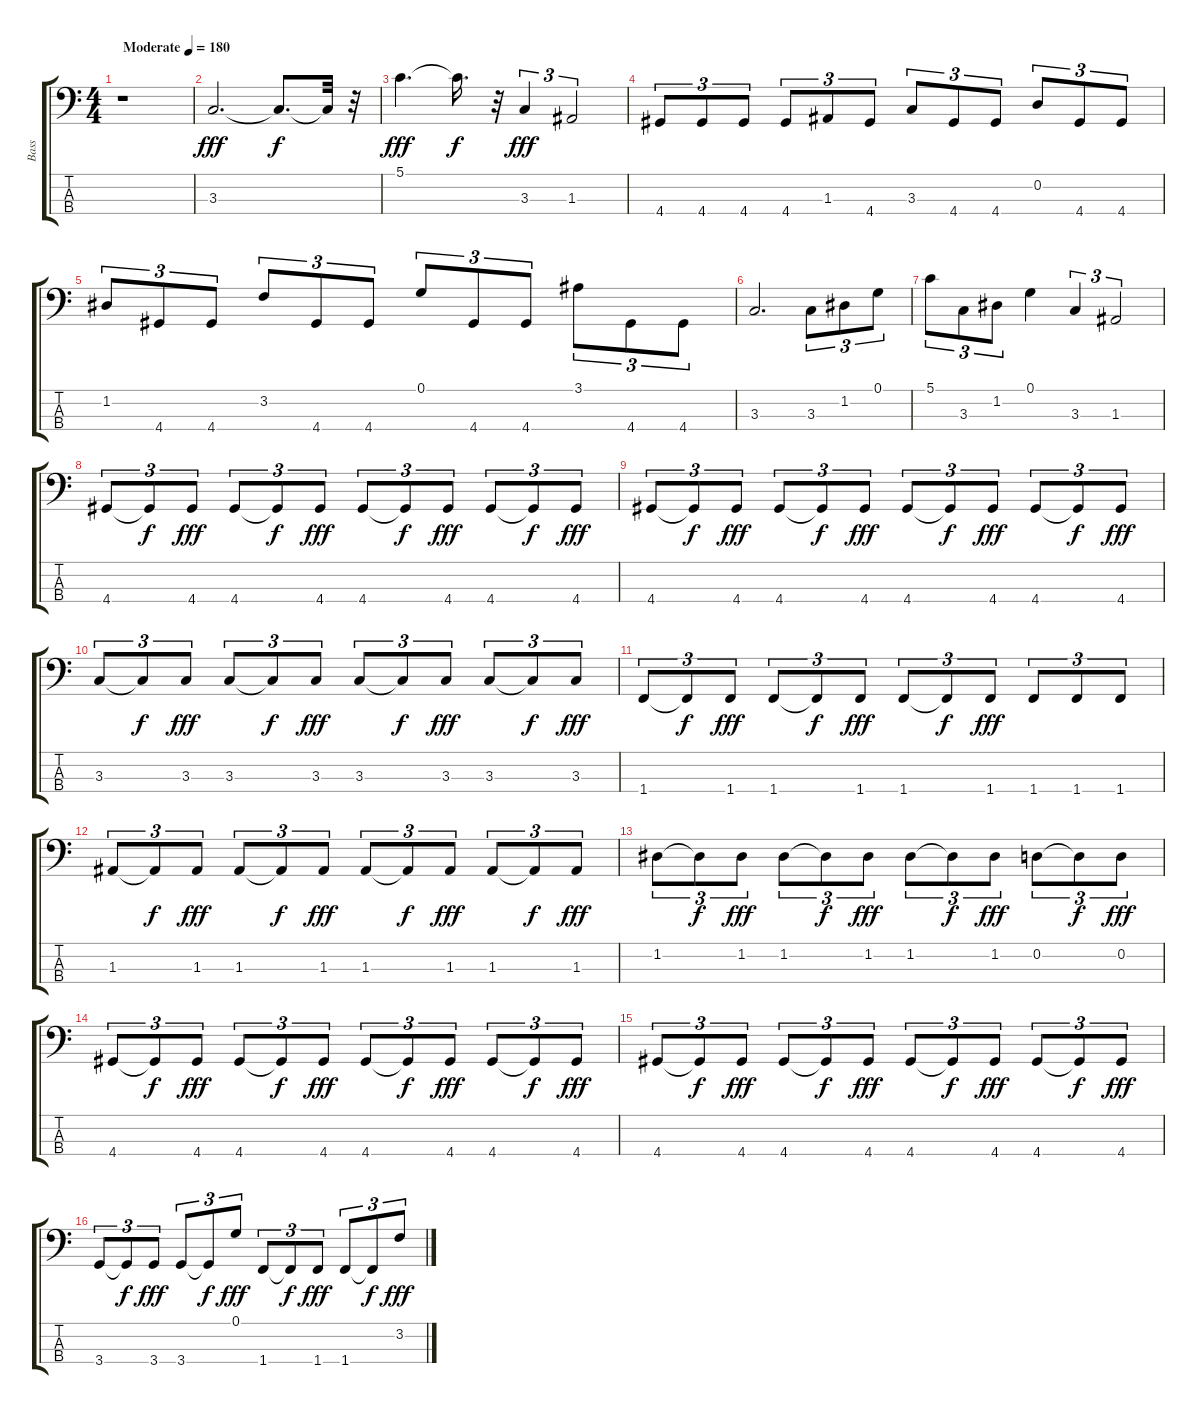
\track ("Bass" "Bass") {instrument electricbasspick}
\staff {score tabs}
\tuning (G2 D2 A1 E1) {hide}
\ts (4 4)
\tempo (180 "Moderate")
\clef f4
\ks c
r.1{dy fff instrument electricbasspick} |
3.3.2{d} 3.3{t}.8{d dy f} 3.3{t}.32 r.32 |
5.1.4{d dy fff} 5.1{t}.16{d dy f} r.32 3.3.4{tu (3 2) dy fff} 1.3.2{tu (3 2)} |
4.4.8{tu (3 2)} 4.4.8{tu (3 2)} 4.4.8{tu (3 2)} 4.4.8{tu (3 2)} 1.3.8{tu (3 2)} 4.4.8{tu (3 2)} 3.3.8{tu (3 2)} 4.4.8{tu (3 2)} 4.4.8{tu (3 2)} 0.2.8{tu (3 2)} 4.4.8{tu (3 2)} 4.4.8{tu (3 2)} |
1.2.8{tu (3 2)} 4.4.8{tu (3 2)} 4.4.8{tu (3 2)} 3.2.8{tu (3 2)} 4.4.8{tu (3 2)} 4.4.8{tu (3 2)} 0.1.8{tu (3 2)} 4.4.8{tu (3 2)} 4.4.8{tu (3 2)} 3.1.8{tu (3 2)} 4.4.8{tu (3 2)} 4.4.8{tu (3 2)} |
3.3.2{d} 3.3.8{tu (3 2)} 1.2.8{tu (3 2)} 0.1.8{tu (3 2)} |
5.1.8{tu (3 2)} 3.3.8{tu (3 2)} 1.2.8{tu (3 2)} 0.1.4 3.3.4{tu (3 2)} 1.3.2{tu (3 2)} |
4.4.8{tu (3 2)} 4.4{t}.8{tu (3 2) dy f} 4.4.8{tu (3 2) dy fff} 4.4.8{tu (3 2)} 4.4{t}.8{tu (3 2) dy f} 4.4.8{tu (3 2) dy fff} 4.4.8{tu (3 2)} 4.4{t}.8{tu (3 2) dy f} 4.4.8{tu (3 2) dy fff} 4.4.8{tu (3 2)} 4.4{t}.8{tu (3 2) dy f} 4.4.8{tu (3 2) dy fff} |
4.4.8{tu (3 2)} 4.4{t}.8{tu (3 2) dy f} 4.4.8{tu (3 2) dy fff} 4.4.8{tu (3 2)} 4.4{t}.8{tu (3 2) dy f} 4.4.8{tu (3 2) dy fff} 4.4.8{tu (3 2)} 4.4{t}.8{tu (3 2) dy f} 4.4.8{tu (3 2) dy fff} 4.4.8{tu (3 2)} 4.4{t}.8{tu (3 2) dy f} 4.4.8{tu (3 2) dy fff} |
3.3.8{tu (3 2)} 3.3{t}.8{tu (3 2) dy f} 3.3.8{tu (3 2) dy fff} 3.3.8{tu (3 2)} 3.3{t}.8{tu (3 2) dy f} 3.3.8{tu (3 2) dy fff} 3.3.8{tu (3 2)} 3.3{t}.8{tu (3 2) dy f} 3.3.8{tu (3 2) dy fff} 3.3.8{tu (3 2)} 3.3{t}.8{tu (3 2) dy f} 3.3.8{tu (3 2) dy fff} |
1.4.8{tu (3 2)} 1.4{t}.8{tu (3 2) dy f} 1.4.8{tu (3 2) dy fff} 1.4.8{tu (3 2)} 1.4{t}.8{tu (3 2) dy f} 1.4.8{tu (3 2) dy fff} 1.4.8{tu (3 2)} 1.4{t}.8{tu (3 2) dy f} 1.4.8{tu (3 2) dy fff} 1.4.8{tu (3 2)} 1.4.8{tu (3 2)} 1.4.8{tu (3 2)} |
1.3.8{tu (3 2)} 1.3{t}.8{tu (3 2) dy f} 1.3.8{tu (3 2) dy fff} 1.3.8{tu (3 2)} 1.3{t}.8{tu (3 2) dy f} 1.3.8{tu (3 2) dy fff} 1.3.8{tu (3 2)} 1.3{t}.8{tu (3 2) dy f} 1.3.8{tu (3 2) dy fff} 1.3.8{tu (3 2)} 1.3{t}.8{tu (3 2) dy f} 1.3.8{tu (3 2) dy fff} |
1.2.8{tu (3 2)} 1.2{t}.8{tu (3 2) dy f} 1.2.8{tu (3 2) dy fff} 1.2.8{tu (3 2)} 1.2{t}.8{tu (3 2) dy f} 1.2.8{tu (3 2) dy fff} 1.2.8{tu (3 2)} 1.2{t}.8{tu (3 2) dy f} 1.2.8{tu (3 2) dy fff} 0.2.8{tu (3 2)} 0.2{t}.8{tu (3 2) dy f} 0.2.8{tu (3 2) dy fff} |
4.4.8{tu (3 2)} 4.4{t}.8{tu (3 2) dy f} 4.4.8{tu (3 2) dy fff} 4.4.8{tu (3 2)} 4.4{t}.8{tu (3 2) dy f} 4.4.8{tu (3 2) dy fff} 4.4.8{tu (3 2)} 4.4{t}.8{tu (3 2) dy f} 4.4.8{tu (3 2) dy fff} 4.4.8{tu (3 2)} 4.4{t}.8{tu (3 2) dy f} 4.4.8{tu (3 2) dy fff} |
4.4.8{tu (3 2)} 4.4{t}.8{tu (3 2) dy f} 4.4.8{tu (3 2) dy fff} 4.4.8{tu (3 2)} 4.4{t}.8{tu (3 2) dy f} 4.4.8{tu (3 2) dy fff} 4.4.8{tu (3 2)} 4.4{t}.8{tu (3 2) dy f} 4.4.8{tu (3 2) dy fff} 4.4.8{tu (3 2)} 4.4{t}.8{tu (3 2) dy f} 4.4.8{tu (3 2) dy fff} |
3.4.8{tu (3 2)} 3.4{t}.8{tu (3 2) dy f} 3.4.8{tu (3 2) dy fff} 3.4.8{tu (3 2)} 3.4{t}.8{tu (3 2) dy f} 0.1.8{tu (3 2) dy fff} 1.4.8{tu (3 2)} 1.4{t}.8{tu (3 2) dy f} 1.4.8{tu (3 2) dy fff} 1.4.8{tu (3 2)} 1.4{t}.8{tu (3 2) dy f} 3.2.8{tu (3 2) dy fff}
